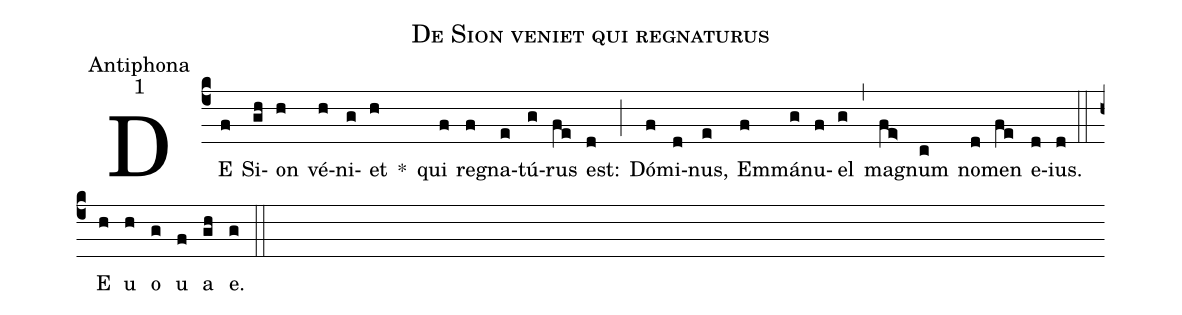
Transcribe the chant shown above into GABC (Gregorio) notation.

name:De Sion veniet qui regnaturus;
office-part:Antiphona;
mode:1;
%%
(c4) DE(f) Si(gh)on(h) vé(h)ni(g)et(h) *() qui(f) reg(f)na(e)tú(g)rus(fe) est:(d) (;) Dó(f)mi(d)nus,(e) Em(f)má(g)nu(f)el(g) (,) mag(fe>)num(c) no(d)men(fe) e(d)ius.(d) (::) E(h) u(h) o(g) u(f) a(gh) e.(g) (::)
